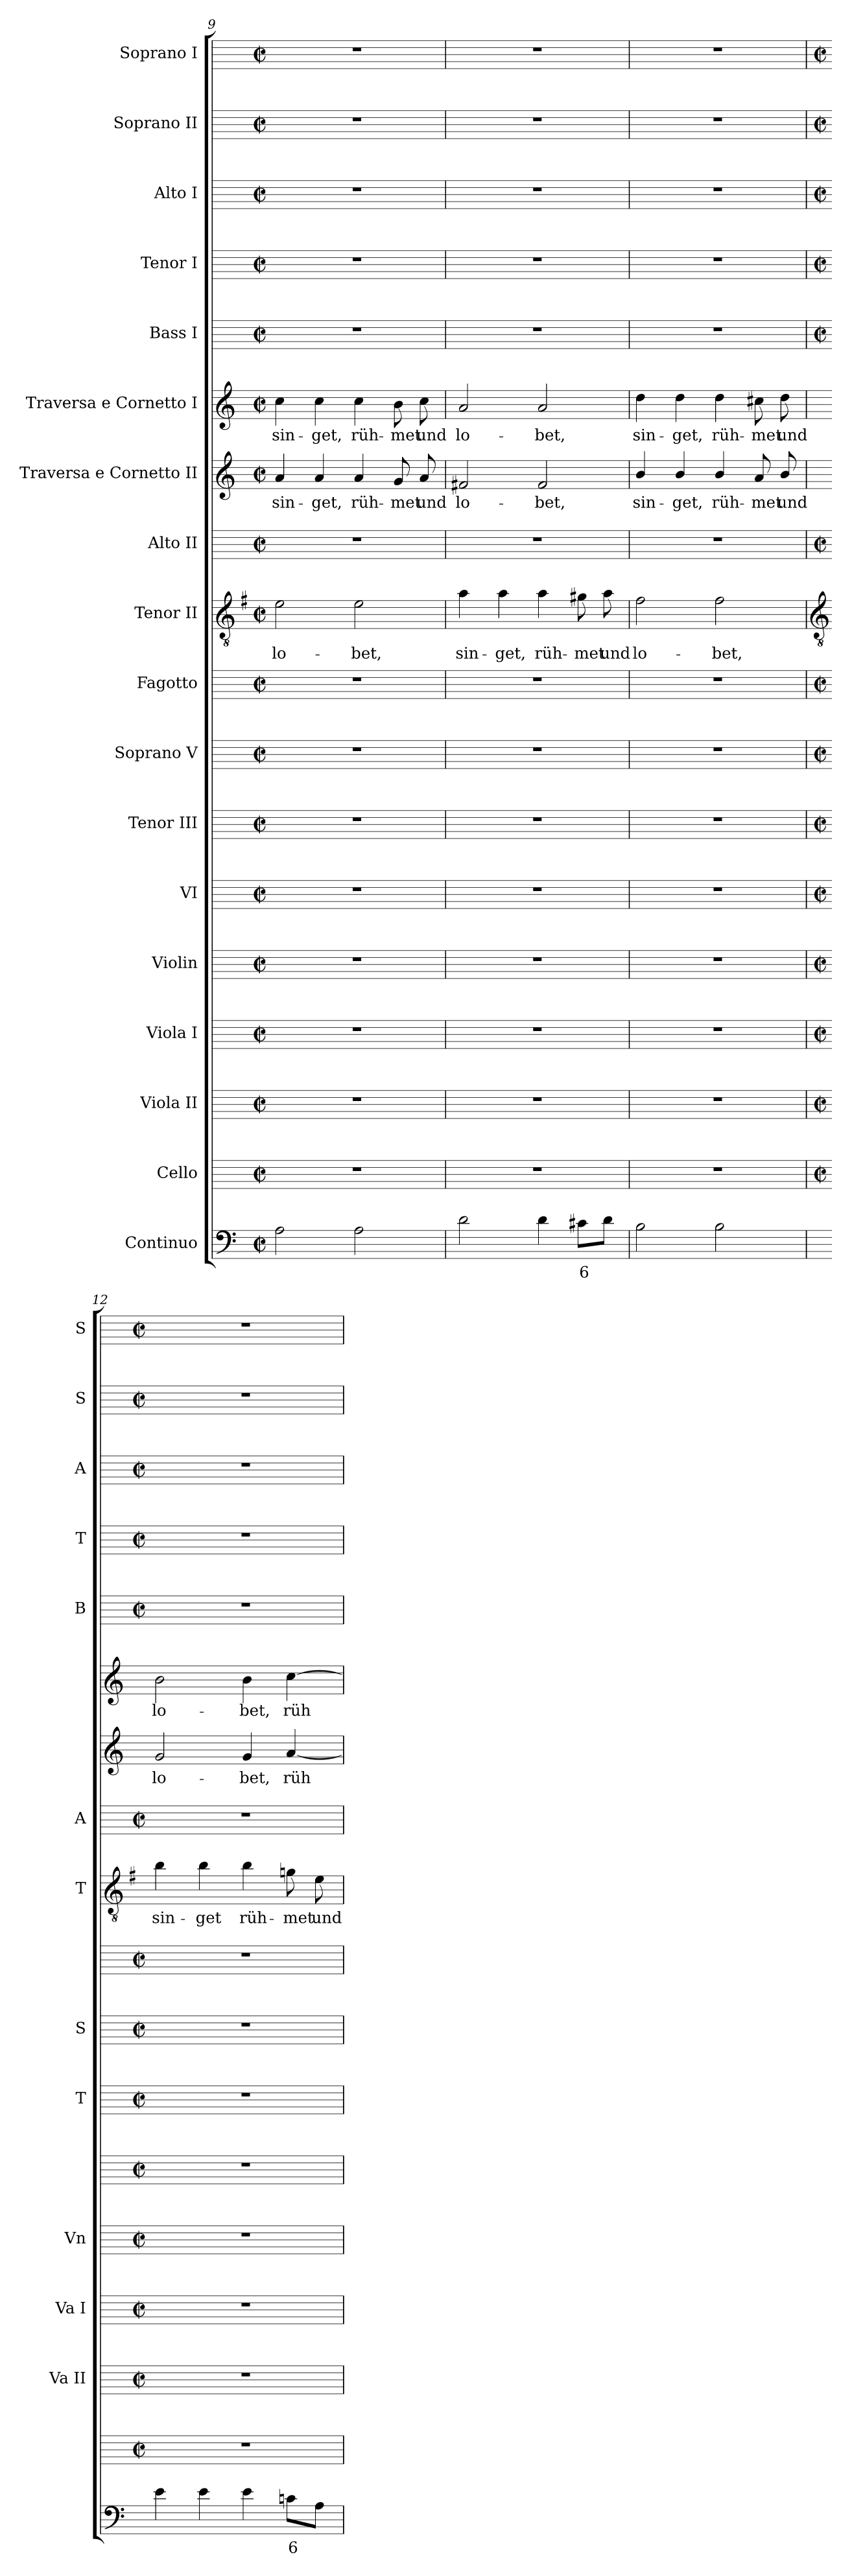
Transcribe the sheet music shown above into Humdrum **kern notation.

**kern	**text	**kern	**kern	**kern	**kern	**kern	**kern	**kern	**kern	**kern	**text	**kern	**kern	**text	**kern	**text	**kern	**kern	**kern	**kern	**kern
*part18	*part18	*part17	*part16	*part15	*part14	*part13	*part12	*part11	*part10	*part9	*part9	*part8	*part7	*part7	*part6	*part6	*part5	*part4	*part3	*part2	*part1
*staff18	*staff18	*staff17	*staff16	*staff15	*staff14	*staff13	*staff12	*staff11	*staff10	*staff9	*staff9	*staff8	*staff7	*staff7	*staff6	*staff6	*staff5	*staff4	*staff3	*staff2	*staff1
*I"Continuo	*	*I"Cello	*I"Viola II	*I"Viola I	*I"Violin	*I"VI	*I"Tenor III	*I"Soprano V	*I"Fagotto	*I"Tenor II	*	*I"Alto II	*I"Traversa e  Cornetto II	*	*I"Traversa e  Cornetto I	*	*I"Bass I	*I"Tenor I	*I"Alto I	*I"Soprano II	*I"Soprano I
*	*	*	*I'Va II	*I'Va I	*I'Vn	*	*I'T	*I'S	*	*I'T	*	*I'A	*	*	*	*	*I'B	*I'T	*I'A	*I'S	*I'S
*clefF4	*	*	*	*	*	*	*	*	*	*clefGv2	*	*	*clefG2	*	*clefG2	*	*	*	*	*	*
*	*	*	*	*	*	*	*ITrd1c2	*ITrd1c2	*	*ITrd4c7	*	*ITrd4c7	*	*	*	*	*	*	*	*	*
*k[]	*	*	*	*	*	*	*	*	*	*k[]	*	*	*k[]	*	*k[]	*	*	*	*	*	*
*C:	*	*	*	*	*	*	*	*	*	*C:	*	*	*C:	*	*C:	*	*	*	*	*	*
*M2/2	*	*M2/2	*M2/2	*M2/2	*M2/2	*M2/2	*M2/2	*M2/2	*M2/2	*M2/2	*	*M2/2	*M2/2	*	*M2/2	*	*M2/2	*M2/2	*M2/2	*M2/2	*M2/2
*met(c|)	*	*met(c|)	*met(c|)	*met(c|)	*met(c|)	*met(c|)	*met(c|)	*met(c|)	*met(c|)	*met(c|)	*	*met(c|)	*met(c|)	*	*met(c|)	*	*met(c|)	*met(c|)	*met(c|)	*met(c|)	*met(c|)
=9	=9	=9	=9	=9	=9	=9	=9	=9	=9	=9	=9	=9	=9	=9	=9	=9	=9	=9	=9	=9	=9
!	!	!	!	!	!	!	!	!	!	!	!LO:LY:b	!	!	!LO:LY:b	!	!LO:LY:b	!	!	!	!	!
2A	.	1r	1r	1r	1r	1r	1r	1r	1r	2A	lo-	1r	4a	sin-	4cc	sin-	1r	1r	1r	1r	1r
!	!	!	!	!	!	!	!	!	!	!	!	!	!	!LO:LY:b	!	!LO:LY:b	!	!	!	!	!
.	.	.	.	.	.	.	.	.	.	.	.	.	4a	-get,	4cc	-get,	.	.	.	.	.
!	!	!	!	!	!	!	!	!	!	!	!LO:LY:b	!	!	!LO:LY:b	!	!LO:LY:b	!	!	!	!	!
2A	.	.	.	.	.	.	.	.	.	2A	-bet,	.	4a	rüh-	4cc	rüh-	.	.	.	.	.
!	!	!	!	!	!	!	!	!	!	!	!	!	!	!LO:LY:b	!	!LO:LY:b	!	!	!	!	!
.	.	.	.	.	.	.	.	.	.	.	.	.	8g	-met	8b	-met	.	.	.	.	.
!	!	!	!	!	!	!	!	!	!	!	!	!	!	!LO:LY:b	!	!LO:LY:b	!	!	!	!	!
.	.	.	.	.	.	.	.	.	.	.	.	.	8a	und	8cc	und	.	.	.	.	.
=10	=10	=10	=10	=10	=10	=10	=10	=10	=10	=10	=10	=10	=10	=10	=10	=10	=10	=10	=10	=10	=10
!	!	!	!	!	!	!	!	!	!	!	!LO:LY:b	!	!	!LO:LY:b	!	!LO:LY:b	!	!	!	!	!
2d	.	1r	1r	1r	1r	1r	1r	1r	1r	4d	sin-	1r	2f#X	lo-	2a	lo-	1r	1r	1r	1r	1r
!	!	!	!	!	!	!	!	!	!	!	!LO:LY:b	!	!	!	!	!	!	!	!	!	!
.	.	.	.	.	.	.	.	.	.	4d	-get,	.	.	.	.	.	.	.	.	.	.
!	!	!	!	!	!	!	!	!	!	!	!LO:LY:b	!	!	!LO:LY:b	!	!LO:LY:b	!	!	!	!	!
4d	.	.	.	.	.	.	.	.	.	4d	rüh-	.	2f#	-bet,	2a	-bet,	.	.	.	.	.
!	!LO:LY:b	!	!	!	!	!	!	!	!	!	!LO:LY:b	!	!	!	!	!	!	!	!	!	!
8c#XL	6	.	.	.	.	.	.	.	.	8c#X	-met	.	.	.	.	.	.	.	.	.	.
!	!	!	!	!	!	!	!	!	!	!	!LO:LY:b	!	!	!	!	!	!	!	!	!	!
8dJ	.	.	.	.	.	.	.	.	.	8d	und	.	.	.	.	.	.	.	.	.	.
=11	=11	=11	=11	=11	=11	=11	=11	=11	=11	=11	=11	=11	=11	=11	=11	=11	=11	=11	=11	=11	=11
!	!	!	!	!	!	!	!	!	!	!	!LO:LY:b	!	!	!LO:LY:b	!	!LO:LY:b	!	!	!	!	!
2B	.	1r	1r	1r	1r	1r	1r	1r	1r	2B	lo-	1r	4b/	sin-	4dd	sin-	1r	1r	1r	1r	1r
!	!	!	!	!	!	!	!	!	!	!	!	!	!	!LO:LY:b	!	!LO:LY:b	!	!	!	!	!
.	.	.	.	.	.	.	.	.	.	.	.	.	4b/	-get,	4dd	-get,	.	.	.	.	.
!	!	!	!	!	!	!	!	!	!	!	!LO:LY:b	!	!	!LO:LY:b	!	!LO:LY:b	!	!	!	!	!
2B	.	.	.	.	.	.	.	.	.	2B	-bet,	.	4b/	rüh-	4dd	rüh-	.	.	.	.	.
!	!	!	!	!	!	!	!	!	!	!	!	!	!	!LO:LY:b	!	!LO:LY:b	!	!	!	!	!
.	.	.	.	.	.	.	.	.	.	.	.	.	8a	-met	8cc#X	-met	.	.	.	.	.
!	!	!	!	!	!	!	!	!	!	!	!	!	!	!LO:LY:b	!	!LO:LY:b	!	!	!	!	!
.	.	.	.	.	.	.	.	.	.	.	.	.	8b/	und	8dd	und	.	.	.	.	.
!!LO:LB:g=z
=12	=12	=12	=12	=12	=12	=12	=12	=12	=12	=12	=12	=12	=12	=12	=12	=12	=12	=12	=12	=12	=12
*	*	*	*	*	*	*	*	*	*	*clefGv2	*	*	*	*	*	*	*	*	*	*	*
*	*	*M2/2	*M2/2	*M2/2	*M2/2	*M2/2	*M2/2	*M2/2	*M2/2	*	*	*M2/2	*	*	*	*	*M2/2	*M2/2	*M2/2	*M2/2	*M2/2
*	*	*met(c|)	*met(c|)	*met(c|)	*met(c|)	*met(c|)	*met(c|)	*met(c|)	*met(c|)	*	*	*met(c|)	*	*	*	*	*met(c|)	*met(c|)	*met(c|)	*met(c|)	*met(c|)
!	!	!	!	!	!	!	!	!	!	!	!LO:LY:b	!	!	!LO:LY:b	!	!LO:LY:b	!	!	!	!	!
4e	.	1r	1r	1r	1r	1r	1r	1r	1r	4e	sin-	1r	2g	lo-	2b	lo-	1r	1r	1r	1r	1r
!	!	!	!	!	!	!	!	!	!	!	!LO:LY:b	!	!	!	!	!	!	!	!	!	!
4e	.	.	.	.	.	.	.	.	.	4e	-get	.	.	.	.	.	.	.	.	.	.
!	!	!	!	!	!	!	!	!	!	!	!LO:LY:b	!	!	!LO:LY:b	!	!LO:LY:b	!	!	!	!	!
4e	.	.	.	.	.	.	.	.	.	4e	rüh-	.	4g	-bet,	4b	-bet,	.	.	.	.	.
!	!LO:LY:b	!	!	!	!	!	!	!	!	!	!LO:LY:b	!	!	!LO:LY:b	!	!LO:LY:b	!	!	!	!	!
8cnL	6	.	.	.	.	.	.	.	.	8cn	-met	.	[4a	rüh-	[4cc	rüh-	.	.	.	.	.
!	!	!	!	!	!	!	!	!	!	!	!LO:LY:b	!	!	!	!	!	!	!	!	!	!
8AJ	.	.	.	.	.	.	.	.	.	8A	und	.	.	.	.	.	.	.	.	.	.
=	=	=	=	=	=	=	=	=	=	=	=	=	=	=	=	=	=	=	=	=	=
*-	*-	*-	*-	*-	*-	*-	*-	*-	*-	*-	*-	*-	*-	*-	*-	*-	*-	*-	*-	*-	*-
